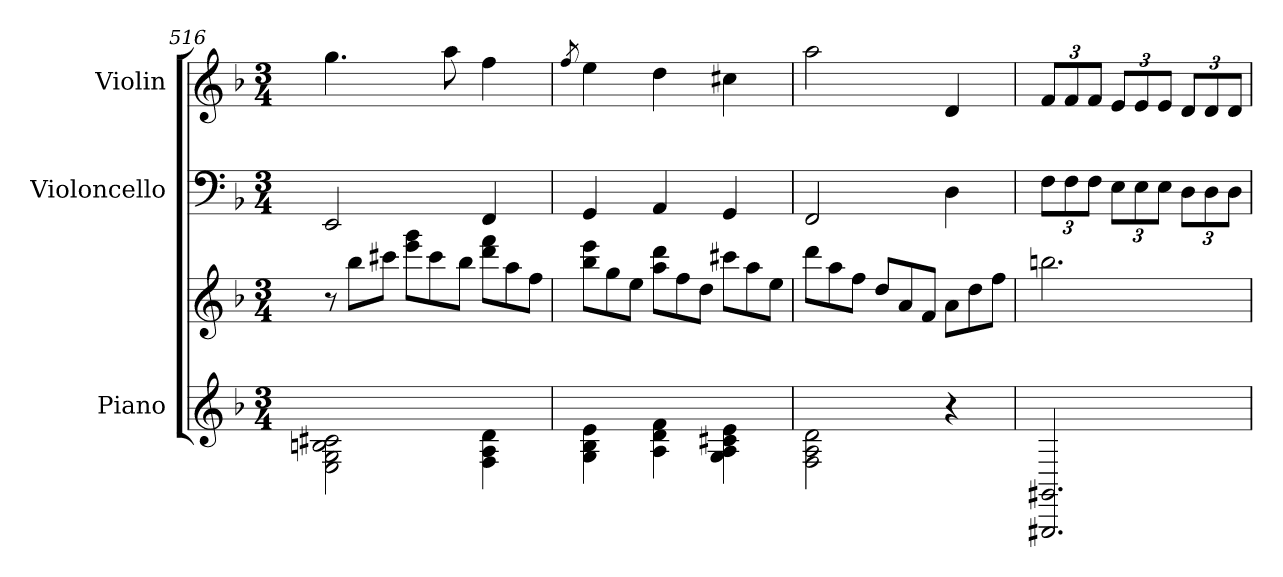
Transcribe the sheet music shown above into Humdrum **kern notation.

**kern	**kern	**kern	**kern
*part3	*part3	*part2	*part1
*staff4	*staff3	*staff2	*staff1
*I"Piano	*	*I"Violoncello	*I"Violin
*I'Pno	*	*I'Vc	*I'Vln
!!LO:PB:g=z
*clefG2	*clefG2	*clefF4	*clefG2
*k[b-]	*k[b-]	*k[b-]	*k[b-]
*M3/4	*M3/4	*M3/4	*M3/4
*	*Xtuplet	*	*
=516	=516	=516	=516
2E\ 2G\ 2Bn\ 2c#X\	12r	2EE/	4.gg\
.	12bb-\L	.	.
.	12ccc#X\J	.	.
.	12eee\ 12ggg\L	.	.
.	12ccc#\	.	.
.	.	.	8aa\
.	12bb-\J	.	.
4F\ 4A\ 4d\	12ddd\ 12fff\L	4FF/	4ff\
.	12aa\	.	.
.	12ff\J	.	.
=517	=517	=517	=517
.	.	.	8qff/
4G\ 4B-\ 4e\	12bb-\ 12eee\L	4GG/	4ee\
.	12gg\	.	.
.	12ee\J	.	.
4A\ 4d\ 4f\	12aa\ 12ddd\L	4AA/	4dd\
.	12ff\	.	.
.	12dd\J	.	.
4G\ 4A\ 4c#X\ 4e\	12ccc#X\L	4GG/	4cc#X\
.	12aa\	.	.
.	12ee\J	.	.
=518	=518	=518	=518
2F\ 2A\ 2d\	12ddd\L	2FF/	2aa\
.	12aa\	.	.
.	12ff\J	.	.
.	12dd/L	.	.
.	12a/	.	.
.	12f/J	.	.
4r	12a\L	4D\	4d/
.	12dd\	.	.
.	12ff\J	.	.
=519	=519	=519	=519
*	*	*Xbrackettup	*Xbrackettup
2.GGG#X/ 2.GG#X/	2.bbn\	12F\L	12f/L
.	.	12F\	12f/
.	.	12F\J	12f/J
.	.	12E\L	12e/L
.	.	12E\	12e/
.	.	12E\J	12e/J
.	.	12D\L	12d/L
.	.	12D\	12d/
.	.	12D\J	12d/J
=	=	=	=
*-	*-	*-	*-
